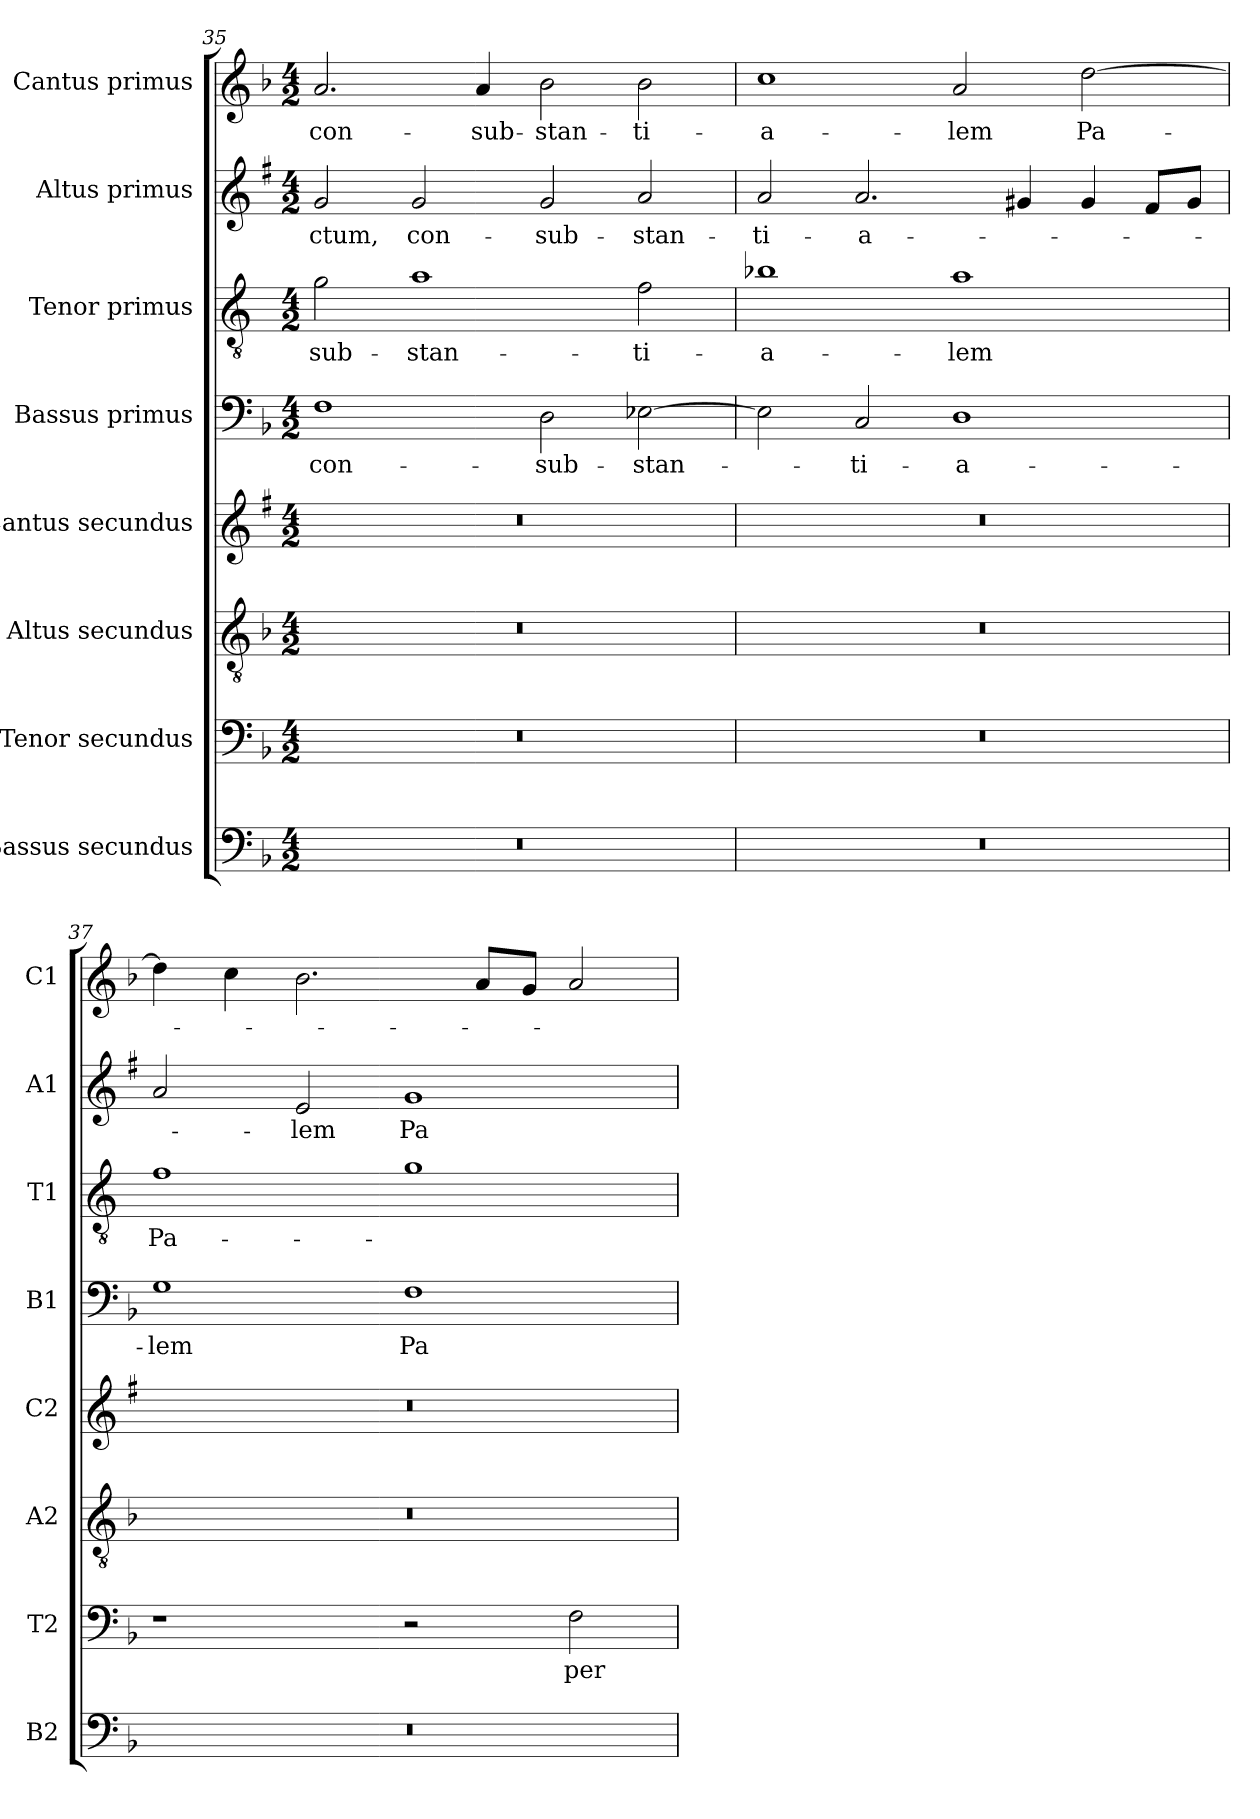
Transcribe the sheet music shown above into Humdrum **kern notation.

**kern	**kern	**text	**kern	**kern	**kern	**text	**kern	**text	**kern	**text	**kern	**text
*part8	*part7	*part7	*part6	*part5	*part4	*part4	*part3	*part3	*part2	*part2	*part1	*part1
*staff8	*staff7	*staff7	*staff6	*staff5	*staff4	*staff4	*staff3	*staff3	*staff2	*staff2	*staff1	*staff1
*I"Bassus secundus	*I"Tenor secundus	*	*I"Altus secundus	*I"Cantus secundus	*I"Bassus primus	*	*I"Tenor primus	*	*I"Altus primus	*	*I"Cantus primus	*
*I'B2	*I'T2	*	*I'A2	*I'C2	*I'B1	*	*I'T1	*	*I'A1	*	*I'C1	*
!!LO:LB:g=z
*clefF4	*clefF4	*	*clefGv2	*clefG2	*clefF4	*	*clefGv2	*	*clefG2	*	*clefG2	*
*	*	*	*	*ITrd1c2	*	*	*ITrd4c7	*	*ITrd1c2	*	*	*
*k[b-]	*k[b-]	*	*k[b-]	*k[b-]	*k[b-]	*	*k[b-]	*	*k[b-]	*	*k[b-]	*
*F:	*F:	*	*F:	*F:	*F:	*	*F:	*	*F:	*	*F:	*
*M4/2	*M4/2	*	*M4/2	*M4/2	*M4/2	*	*M4/2	*	*M4/2	*	*M4/2	*
=35	=35	=35	=35	=35	=35	=35	=35	=35	=35	=35	=35	=35
!	!	!	!	!	!	!LO:LY:b	!	!LO:LY:b	!	!LO:LY:b	!	!LO:LY:b
0r	0r	.	0r	0r	1F	con-	2c\	-sub-	2f/	-ctum,	2.a/	con-
!	!	!	!	!	!	!	!	!LO:LY:b	!	!LO:LY:b	!	!
.	.	.	.	.	.	.	1d	-stan-	2f/	con-	.	.
!	!	!	!	!	!	!	!	!	!	!	!	!LO:LY:b
.	.	.	.	.	.	.	.	.	.	.	4a/	-sub-
!	!	!	!	!	!	!LO:LY:b	!	!	!	!LO:LY:b	!	!LO:LY:b
.	.	.	.	.	2D\	-sub-	.	.	2f/	-sub-	2b-\	-stan-
!	!	!	!	!	!	!LO:LY:b	!	!LO:LY:b	!	!LO:LY:b	!	!LO:LY:b
.	.	.	.	.	[2E-X\	-stan-	2B-\	-ti-	2g/	-stan-	2b-\	-ti-
=36	=36	=36	=36	=36	=36	=36	=36	=36	=36	=36	=36	=36
!	!	!	!	!	!	!	!	!LO:LY:b	!	!LO:LY:b	!	!LO:LY:b
0r	0r	.	0r	0r	2E-\]	.	1e-X	-a-	2g/	-ti-	1cc	-a-
!	!	!	!	!	!	!LO:LY:b	!	!	!	!LO:LY:b	!	!
.	.	.	.	.	2C/	-ti-	.	.	2.g/	-a-	.	.
!	!	!	!	!	!	!LO:LY:b	!	!LO:LY:b	!	!	!	!LO:LY:b
.	.	.	.	.	1D	-a-	1d	-lem	.	.	2a/	-lem
.	.	.	.	.	.	.	.	.	4f#X/	.	.	.
!	!	!	!	!	!	!	!	!	!	!	!	!LO:LY:b
.	.	.	.	.	.	.	.	.	4f#/	.	[2dd\	Pa-
.	.	.	.	.	.	.	.	.	8e/L	.	.	.
.	.	.	.	.	.	.	.	.	8f#/J	.	.	.
=37	=37	=37	=37	=37	=37	=37	=37	=37	=37	=37	=37	=37
!	!	!	!	!	!	!LO:LY:b	!	!LO:LY:b	!	!	!	!
0r	1r	.	0r	0r	1G	-lem	1B-	Pa-	2g/	.	4dd\]	.
.	.	.	.	.	.	.	.	.	.	.	4cc\	.
!	!	!	!	!	!	!	!	!	!	!LO:LY:b	!	!
.	.	.	.	.	.	.	.	.	2d/	-lem	2.b-\	.
!	!	!	!	!	!	!LO:LY:b	!	!	!	!LO:LY:b	!	!
.	2r	.	.	.	1F	Pa-	1c	.	1f	Pa-	.	.
.	.	.	.	.	.	.	.	.	.	.	8a/L	.
.	.	.	.	.	.	.	.	.	.	.	8g/J	.
!	!	!LO:LY:b	!	!	!	!	!	!	!	!	!	!
.	2F\	per	.	.	.	.	.	.	.	.	2a/	.
=	=	=	=	=	=	=	=	=	=	=	=	=
*-	*-	*-	*-	*-	*-	*-	*-	*-	*-	*-	*-	*-
